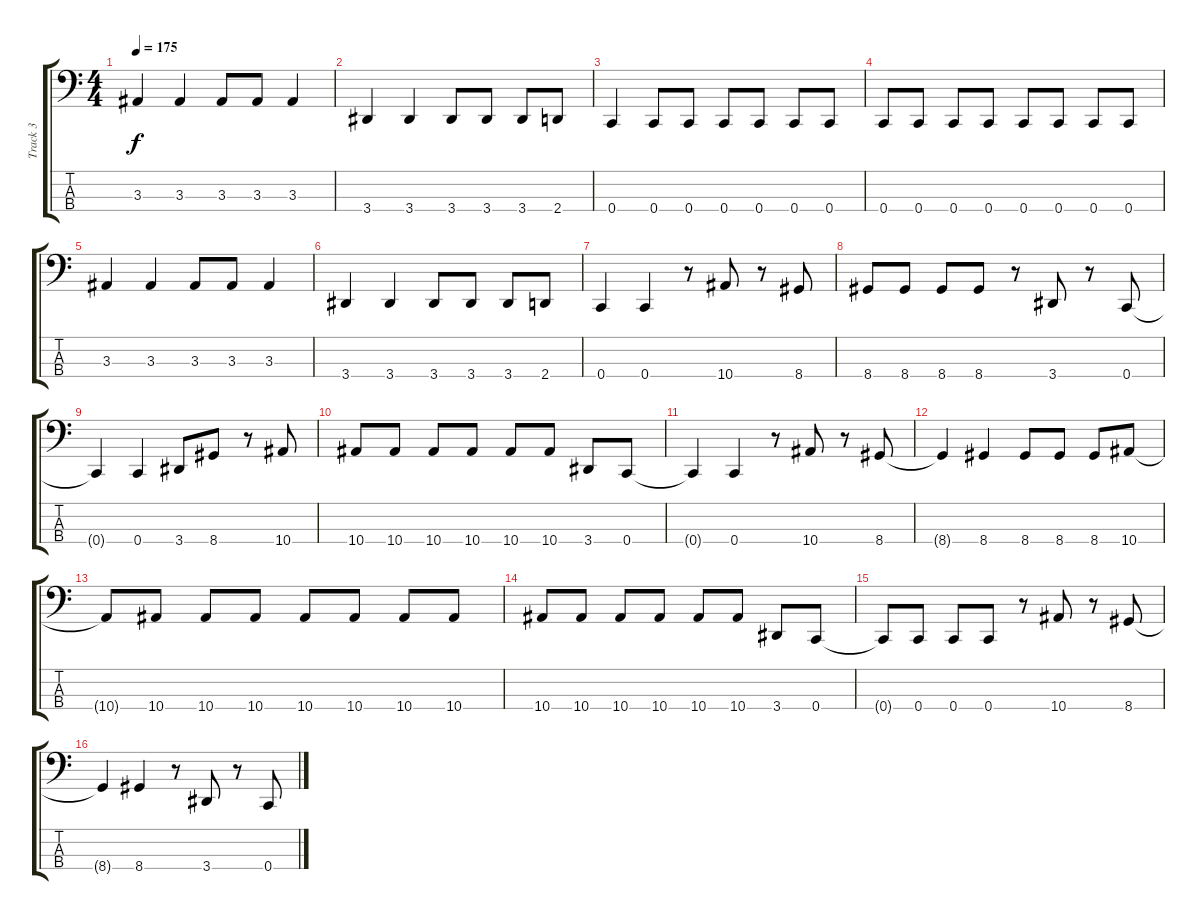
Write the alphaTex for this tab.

\track ("Track 3" "Track 3") {instrument electricbassfinger}
\staff {score tabs}
\tuning (F2 C2 G1 C1) {hide}
\ts (4 4)
\tempo 175
\clef f4
\ks c
3.3.4{dy f} 3.3.4 3.3.8 3.3.8 3.3.4 |
3.4.4 3.4.4 3.4.8 3.4.8 3.4.8 2.4.8 |
0.4.4 0.4.8 0.4.8 0.4.8 0.4.8 0.4.8 0.4.8 |
0.4.8 0.4.8 0.4.8 0.4.8 0.4.8 0.4.8 0.4.8 0.4.8 |
3.3.4 3.3.4 3.3.8 3.3.8 3.3.4 |
3.4.4 3.4.4 3.4.8 3.4.8 3.4.8 2.4.8 |
0.4.4 0.4.4 r.8 10.4.8 r.8 8.4.8 |
8.4.8 8.4.8 8.4.8 8.4.8 r.8 3.4.8 r.8 0.4.8 |
0.4{t}.4 0.4.4 3.4.8 8.4.8 r.8 10.4.8 |
10.4.8 10.4.8 10.4.8 10.4.8 10.4.8 10.4.8 3.4.8 0.4.8 |
0.4{t}.4 0.4.4 r.8 10.4.8 r.8 8.4.8 |
8.4{t}.4 8.4.4 8.4.8 8.4.8 8.4.8 10.4.8 |
10.4{t}.8 10.4.8 10.4.8 10.4.8 10.4.8 10.4.8 10.4.8 10.4.8 |
10.4.8 10.4.8 10.4.8 10.4.8 10.4.8 10.4.8 3.4.8 0.4.8 |
0.4{t}.8 0.4.8 0.4.8 0.4.8 r.8 10.4.8 r.8 8.4.8 |
8.4{t}.4 8.4.4 r.8 3.4.8 r.8 0.4.8
